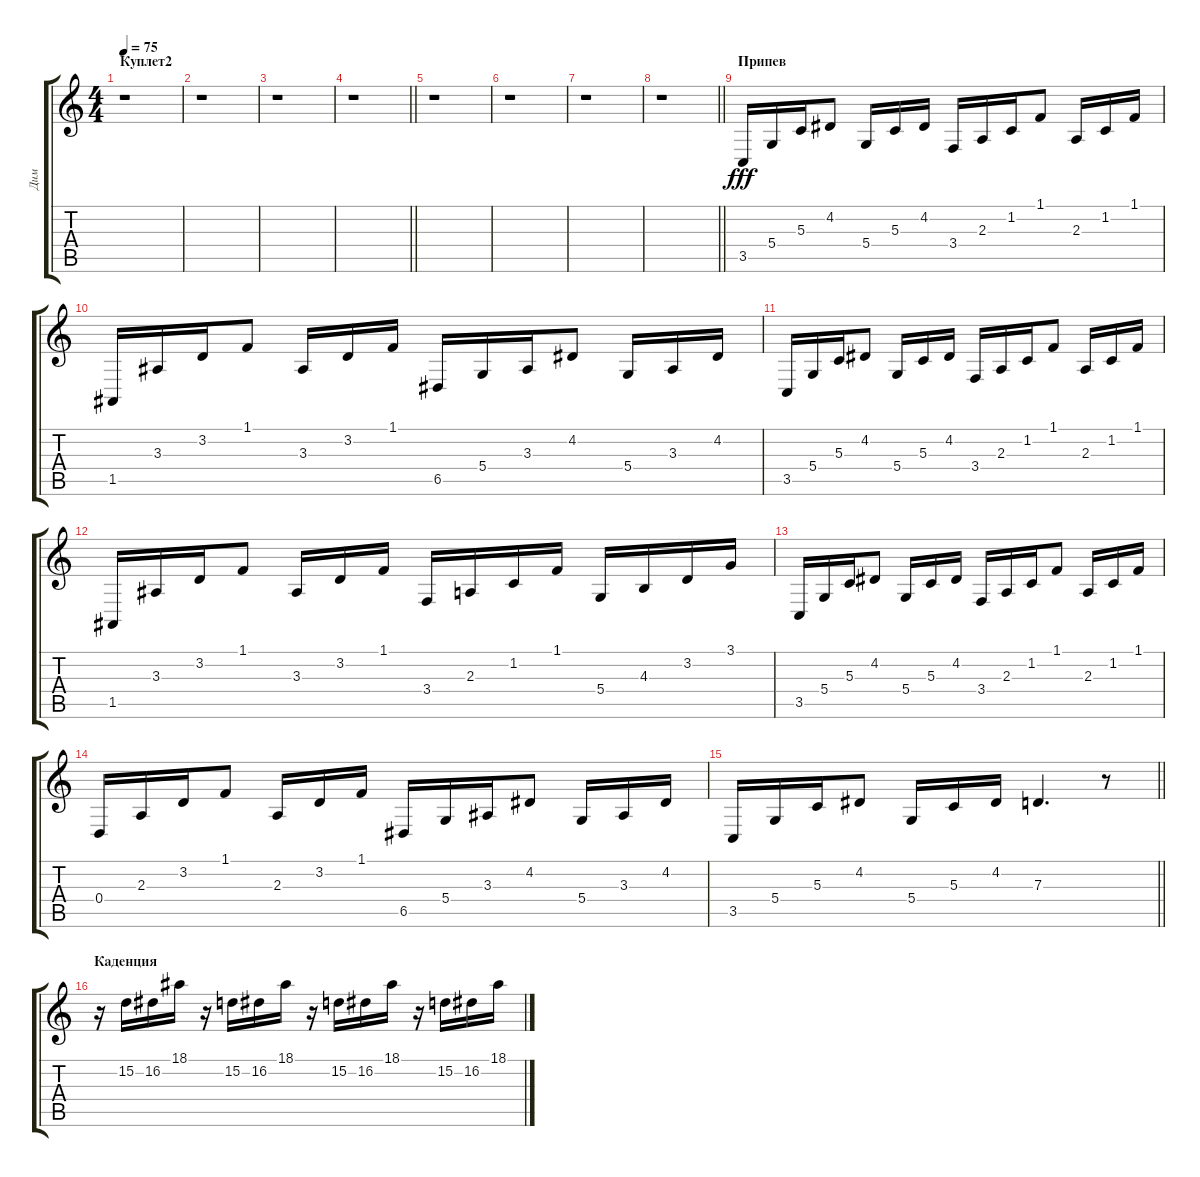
\track ("Дим" "Дим") {instrument electricgrandpiano}
\staff {score tabs}
\tuning (E4 B3 G3 D3 A2 E2) {hide}
\ts (4 4)
\section ("" "Куплет2")
\tempo 75
\clef g2
\ks c
r.1{dy fff} |
r.1 |
r.1 |
\barLineRight lightlight
r.1 |
r.1 |
r.1 |
r.1 |
\barLineRight lightlight
r.1 |
\section ("" "Припев")
3.5.16 5.4.16 5.3.16 4.2.8 5.4.16 5.3.16 4.2.16 3.4.16 2.3.16 1.2.16 1.1.8 2.3.16 1.2.16 1.1.16 |
1.5.16 3.3.16 3.2.16 1.1.8 3.3.16 3.2.16 1.1.16 6.5.16 5.4.16 3.3.16 4.2.8 5.4.16 3.3.16 4.2.16 |
3.5.16 5.4.16 5.3.16 4.2.8 5.4.16 5.3.16 4.2.16 3.4.16 2.3.16 1.2.16 1.1.8 2.3.16 1.2.16 1.1.16 |
1.5.16 3.3.16 3.2.16 1.1.8 3.3.16 3.2.16 1.1.16 3.4.16 2.3.16 1.2.16 1.1.16 5.4.16 4.3.16 3.2.16 3.1.16 |
3.5.16 5.4.16 5.3.16 4.2.8 5.4.16 5.3.16 4.2.16 3.4.16 2.3.16 1.2.16 1.1.8 2.3.16 1.2.16 1.1.16 |
0.4.16 2.3.16 3.2.16 1.1.8 2.3.16 3.2.16 1.1.16 6.5.16 5.4.16 3.3.16 4.2.8 5.4.16 3.3.16 4.2.16 |
\barLineRight lightlight
3.5.16 5.4.16 5.3.16 4.2.8 5.4.16 5.3.16 4.2.16 7.3.4{d} r.8 |
\section ("" "Каденция")
r.16 15.2.16 16.2.16 18.1.16 r.16 15.2.16 16.2.16 18.1.16 r.16 15.2.16 16.2.16 18.1.16 r.16 15.2.16 16.2.16 18.1.16
